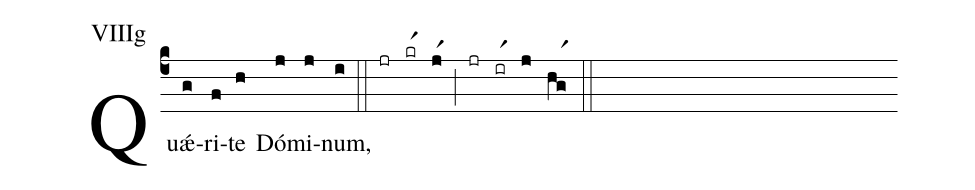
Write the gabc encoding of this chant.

annotation: VIIIg;
%%
(c4)Quǽ(g)ri(f)te(h) Dó(j)mi(j)num,(i) (::) (jr)(krr1)(jr1)(;)(jr)(irr1)(j)(hgr1)(::)
